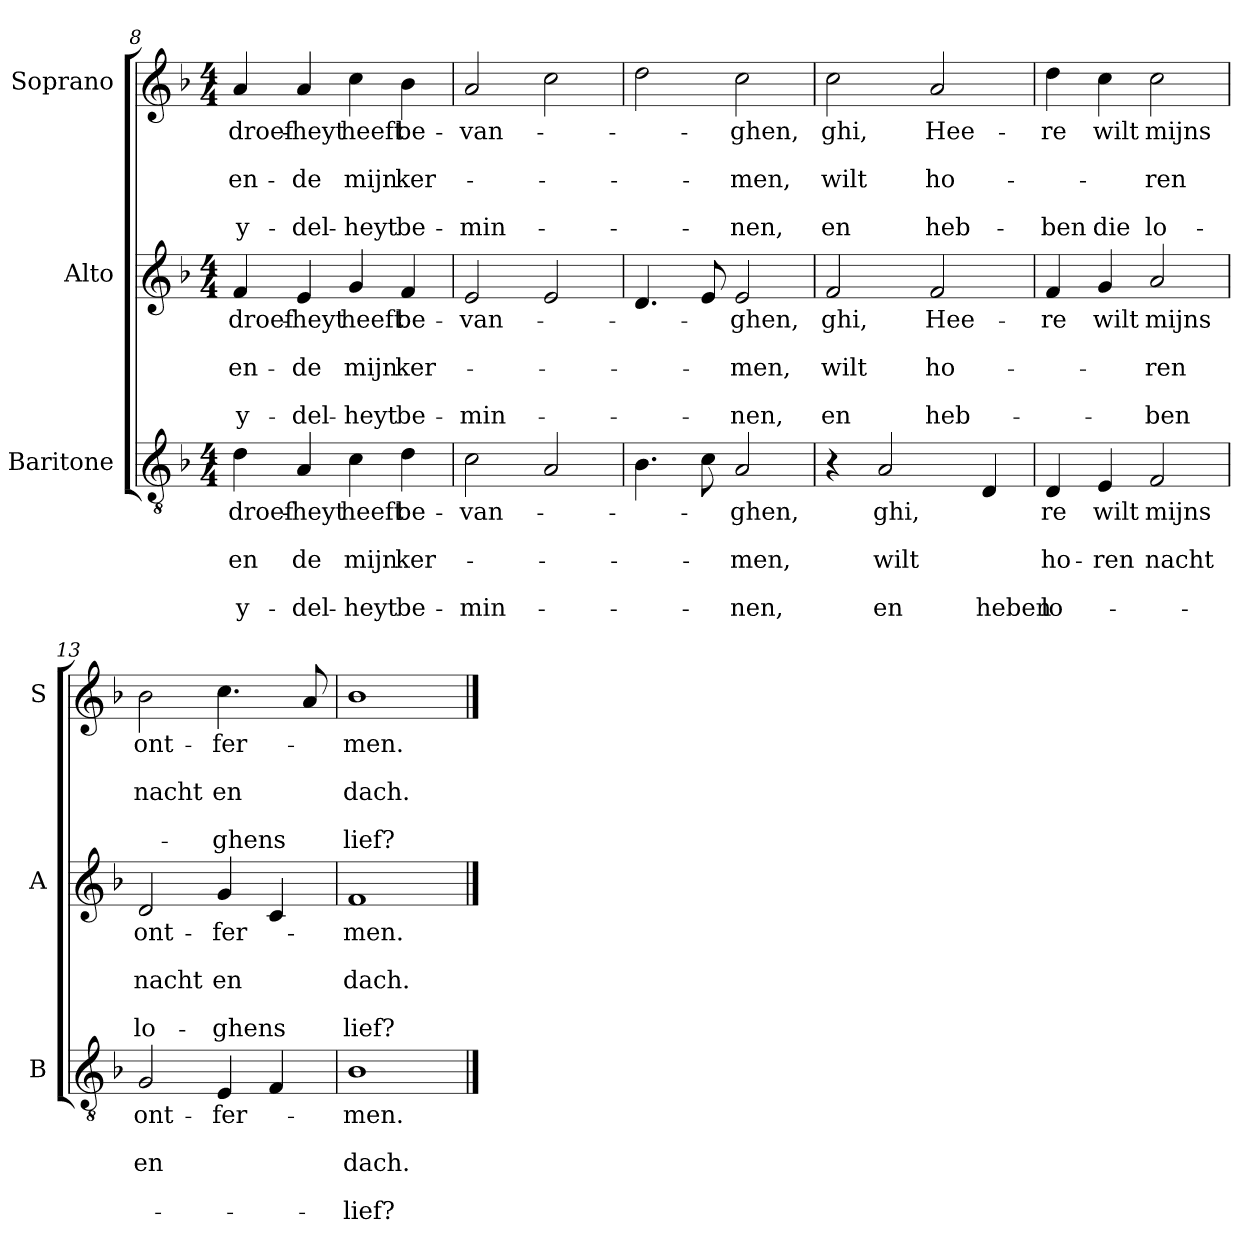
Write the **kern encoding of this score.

**kern	**text	**text	**text	**text	**text	**kern	**text	**text	**text	**text	**text	**kern	**text	**text	**text	**text	**text
*part3	*part3	*part3	*part3	*part3	*part3	*part2	*part2	*part2	*part2	*part2	*part2	*part1	*part1	*part1	*part1	*part1	*part1
*staff3	*staff3	*staff3	*staff3	*staff3	*staff3	*staff2	*staff2	*staff2	*staff2	*staff2	*staff2	*staff1	*staff1	*staff1	*staff1	*staff1	*staff1
*I"Baritone	*	*	*	*	*	*I"Alto	*	*	*	*	*	*I"Soprano	*	*	*	*	*
*I'B	*	*	*	*	*	*I'A	*	*	*	*	*	*I'S	*	*	*	*	*
*clefGv2	*	*	*	*	*	*clefG2	*	*	*	*	*	*clefG2	*	*	*	*	*
*k[b-]	*	*	*	*	*	*k[b-]	*	*	*	*	*	*k[b-]	*	*	*	*	*
*F:	*	*	*	*	*	*F:	*	*	*	*	*	*F:	*	*	*	*	*
*M4/4	*	*	*	*	*	*M4/4	*	*	*	*	*	*M4/4	*	*	*	*	*
=8	=8	=8	=8	=8	=8	=8	=8	=8	=8	=8	=8	=8	=8	=8	=8	=8	=8
!	!LO:LY:b	!	!LO:LY:b	!	!LO:LY:b	!	!LO:LY:b	!	!LO:LY:b	!	!LO:LY:b	!	!LO:LY:b	!	!LO:LY:b	!	!LO:LY:b
4d\	droef-	.	en	.	y-	4f/	droef-	.	en-	.	y-	4a/	droef-	.	en-	.	y-
!	!LO:LY:b	!	!LO:LY:b	!	!LO:LY:b	!	!LO:LY:b	!	!LO:LY:b	!	!LO:LY:b	!	!LO:LY:b	!	!LO:LY:b	!	!LO:LY:b
4A/	-heyt	.	de	.	-del-	4e/	-heyt	.	-de	.	-del-	4a/	-heyt	.	-de	.	-del-
!	!LO:LY:b	!	!LO:LY:b	!	!LO:LY:b	!	!LO:LY:b	!	!LO:LY:b	!	!LO:LY:b	!	!LO:LY:b	!	!LO:LY:b	!	!LO:LY:b
4c\	heeft	.	mijn	.	-heyt	4g/	heeft	.	mijn	.	-heyt	4cc\	heeft	.	mijn	.	-heyt
!	!LO:LY:b	!	!LO:LY:b	!	!LO:LY:b	!	!LO:LY:b	!	!LO:LY:b	!	!LO:LY:b	!	!LO:LY:b	!	!LO:LY:b	!	!LO:LY:b
4d\	be-	.	ker-	.	be-	4f/	be-	.	ker-	.	be-	4b-\	be-	.	ker-	.	be-
=9	=9	=9	=9	=9	=9	=9	=9	=9	=9	=9	=9	=9	=9	=9	=9	=9	=9
!	!LO:LY:b	!	!	!	!LO:LY:b	!	!LO:LY:b	!	!	!	!LO:LY:b	!	!LO:LY:b	!	!	!	!LO:LY:b
2c\	-van-	.	.	.	-min-	2e/	-van-	.	.	.	-min-	2a/	-van-	.	.	.	-min-
2A/	.	.	.	.	.	2e/	.	.	.	.	.	2cc\	.	.	.	.	.
!!LO:PB:g=z
=10	=10	=10	=10	=10	=10	=10	=10	=10	=10	=10	=10	=10	=10	=10	=10	=10	=10
4.B-\	.	.	.	.	.	4.d/	.	.	.	.	.	2dd\	.	.	.	.	.
8c\	.	.	.	.	.	8e/	.	.	.	.	.	.	.	.	.	.	.
!	!LO:LY:b	!	!LO:LY:b	!	!LO:LY:b	!	!LO:LY:b	!	!LO:LY:b	!	!LO:LY:b	!	!LO:LY:b	!	!LO:LY:b	!	!LO:LY:b
2A/	-ghen,	.	-men,	.	-nen,	2e/	-ghen,	.	-men,	.	-nen,	2cc\	-ghen,	.	-men,	.	-nen,
=11	=11	=11	=11	=11	=11	=11	=11	=11	=11	=11	=11	=11	=11	=11	=11	=11	=11
!	!	!	!	!	!	!	!LO:LY:b	!	!LO:LY:b	!	!LO:LY:b	!	!LO:LY:b	!	!LO:LY:b	!	!LO:LY:b
4r	.	.	.	.	.	2f/	ghi,	.	wilt	.	en	2cc\	ghi,	.	wilt	.	en
!	!LO:LY:b	!	!LO:LY:b	!	!LO:LY:b	!	!	!	!	!	!	!	!	!	!	!	!
2A/	ghi,	.	wilt	.	en	.	.	.	.	.	.	.	.	.	.	.	.
!	!	!	!	!	!	!	!LO:LY:b	!	!LO:LY:b	!	!LO:LY:b	!	!LO:LY:b	!	!LO:LY:b	!	!LO:LY:b
.	.	.	.	.	.	2f/	Hee-	.	ho-	.	heb-	2a/	Hee-	.	ho-	.	heb-
!	!	!	!	!	!LO:LY:b	!	!	!	!	!	!	!	!	!	!	!	!
4D/	.	.	.	.	heben	.	.	.	.	.	.	.	.	.	.	.	.
=12	=12	=12	=12	=12	=12	=12	=12	=12	=12	=12	=12	=12	=12	=12	=12	=12	=12
!	!LO:LY:b	!	!LO:LY:b	!	!LO:LY:b	!	!LO:LY:b	!	!	!	!	!	!LO:LY:b	!	!	!	!LO:LY:b
4D/	-re	.	ho-	.	lo-	4f/	-re	.	.	.	.	4dd\	-re	.	.	.	-ben
!	!LO:LY:b	!	!LO:LY:b	!	!	!	!LO:LY:b	!	!	!	!	!	!LO:LY:b	!	!	!	!LO:LY:b
4E/	wilt	.	-ren	.	.	4g/	wilt	.	.	.	.	4cc\	wilt	.	.	.	die
!	!LO:LY:b	!	!LO:LY:b	!	!	!	!LO:LY:b	!	!LO:LY:b	!	!LO:LY:b	!	!LO:LY:b	!	!LO:LY:b	!	!LO:LY:b
2F/	mijns	.	nacht	.	.	2a/	mijns	.	-ren	.	-ben	2cc\	mijns	.	-ren	.	lo-
=13	=13	=13	=13	=13	=13	=13	=13	=13	=13	=13	=13	=13	=13	=13	=13	=13	=13
!	!LO:LY:b	!	!LO:LY:b	!	!	!	!LO:LY:b	!	!LO:LY:b	!	!LO:LY:b	!	!LO:LY:b	!	!LO:LY:b	!	!
2G/	ont-	.	en	.	.	2d/	ont-	.	nacht	.	lo-	2b-\	ont-	.	nacht	.	.
!	!LO:LY:b	!	!	!	!	!	!LO:LY:b	!	!LO:LY:b	!	!LO:LY:b	!	!LO:LY:b	!	!LO:LY:b	!	!LO:LY:b
4E/	-fer-	.	.	.	.	4g/	-fer-	.	en	.	-ghens	4.cc\	-fer-	.	en	.	-ghens
4F/	.	.	.	.	.	4c/	.	.	.	.	.	.	.	.	.	.	.
.	.	.	.	.	.	.	.	.	.	.	.	8a/	.	.	.	.	.
=14	=14	=14	=14	=14	=14	=14	=14	=14	=14	=14	=14	=14	=14	=14	=14	=14	=14
!	!LO:LY:b	!	!LO:LY:b	!	!LO:LY:b	!	!LO:LY:b	!	!LO:LY:b	!	!LO:LY:b	!	!LO:LY:b	!	!LO:LY:b	!	!LO:LY:b
1B-	-men.	.	dach.	.	-lief?	1f	-men.	.	dach.	.	lief?	1b-	-men.	.	dach.	.	lief?
==	==	==	==	==	==	==	==	==	==	==	==	==	==	==	==	==	==
*-	*-	*-	*-	*-	*-	*-	*-	*-	*-	*-	*-	*-	*-	*-	*-	*-	*-
